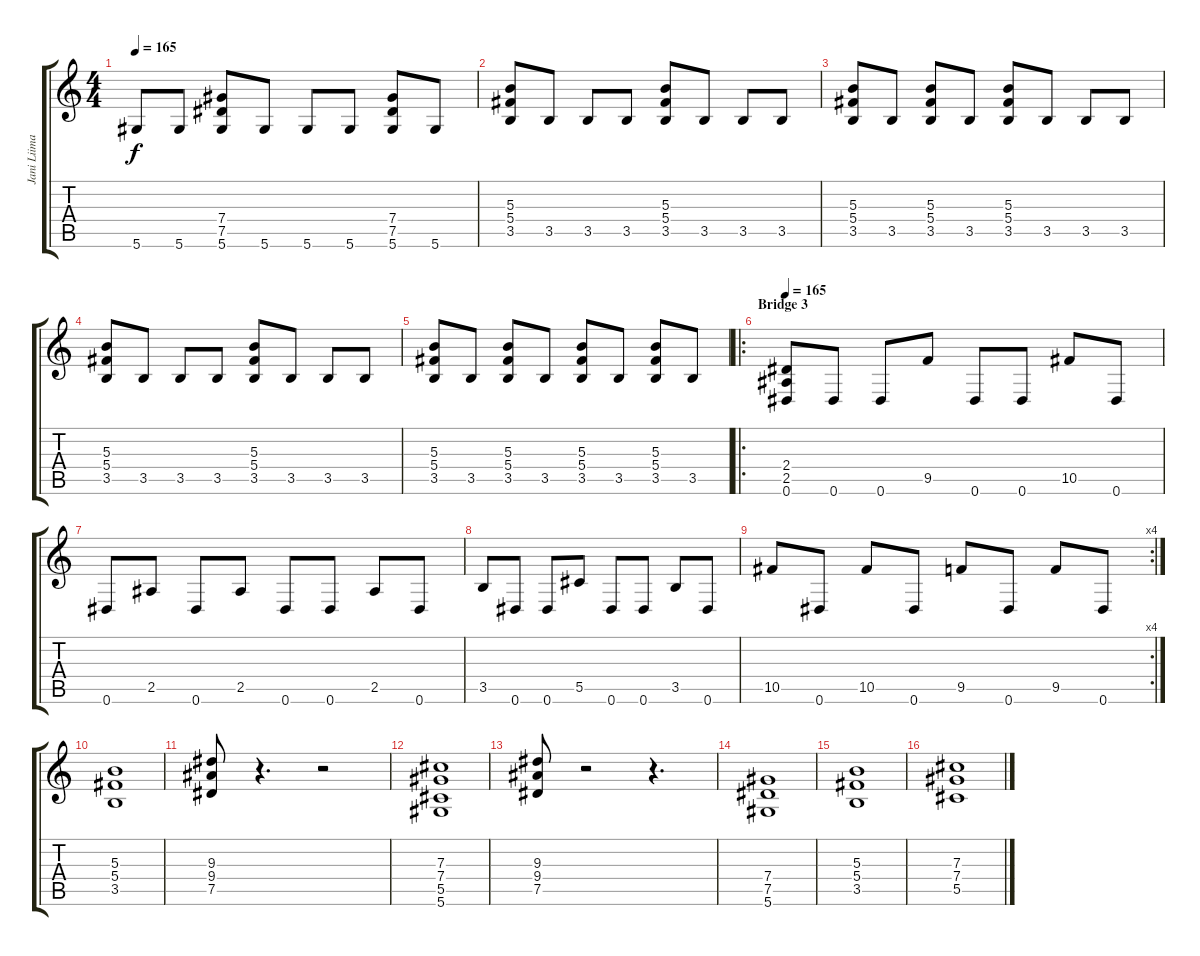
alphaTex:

\track ("Jani Liimatainen 2" "Jani Liima") {instrument distortionguitar}
\staff {score tabs}
\tuning (Eb4 Bb3 Gb3 Db3 Ab2 Eb2) {hide}
\ts (4 4)
\tempo 165
\clef g2
\ks c
5.6.8{dy f} 5.6.8 (7.4 7.5 5.6).8 5.6.8 5.6.8 5.6.8 (7.4 7.5 5.6).8 5.6.8 |
(5.3 5.4 3.5).8 3.5.8 3.5.8 3.5.8 (5.3 5.4 3.5).8 3.5.8 3.5.8 3.5.8 |
(5.3 5.4 3.5).8 3.5.8 (5.3 5.4 3.5).8 3.5.8 (5.3 5.4 3.5).8 3.5.8 3.5.8 3.5.8 |
(5.3 5.4 3.5).8 3.5.8 3.5.8 3.5.8 (5.3 5.4 3.5).8 3.5.8 3.5.8 3.5.8 |
(5.3 5.4 3.5).8 3.5.8 (5.3 5.4 3.5).8 3.5.8 (5.3 5.4 3.5).8 3.5.8 (5.3 5.4 3.5).8 3.5.8 |
\ro
\section ("" "Bridge 3")
\tempo 165
(2.4 2.5 0.6).8{volume 16} 0.6.8 0.6.8 9.5.8 0.6.8 0.6.8 10.5.8 0.6.8 |
0.6.8 2.5.8 0.6.8 2.5.8 0.6.8 0.6.8 2.5.8 0.6.8 |
3.5.8 0.6.8 0.6.8 5.5.8 0.6.8 0.6.8 3.5.8 0.6.8 |
\rc 4
10.5.8 0.6.8 10.5.8 0.6.8 9.5.8 0.6.8 9.5.8 0.6.8 |
(5.3 5.4 3.5).1 |
(9.3 9.4 7.5).8 r.4{d} r.2 |
(7.3 7.4 5.5 5.6).1 |
(9.3 9.4 7.5).8 r.2 r.4{d} |
(7.4 7.5 5.6).1 |
(5.3 5.4 3.5).1 |
(7.3 7.4 5.5).1
